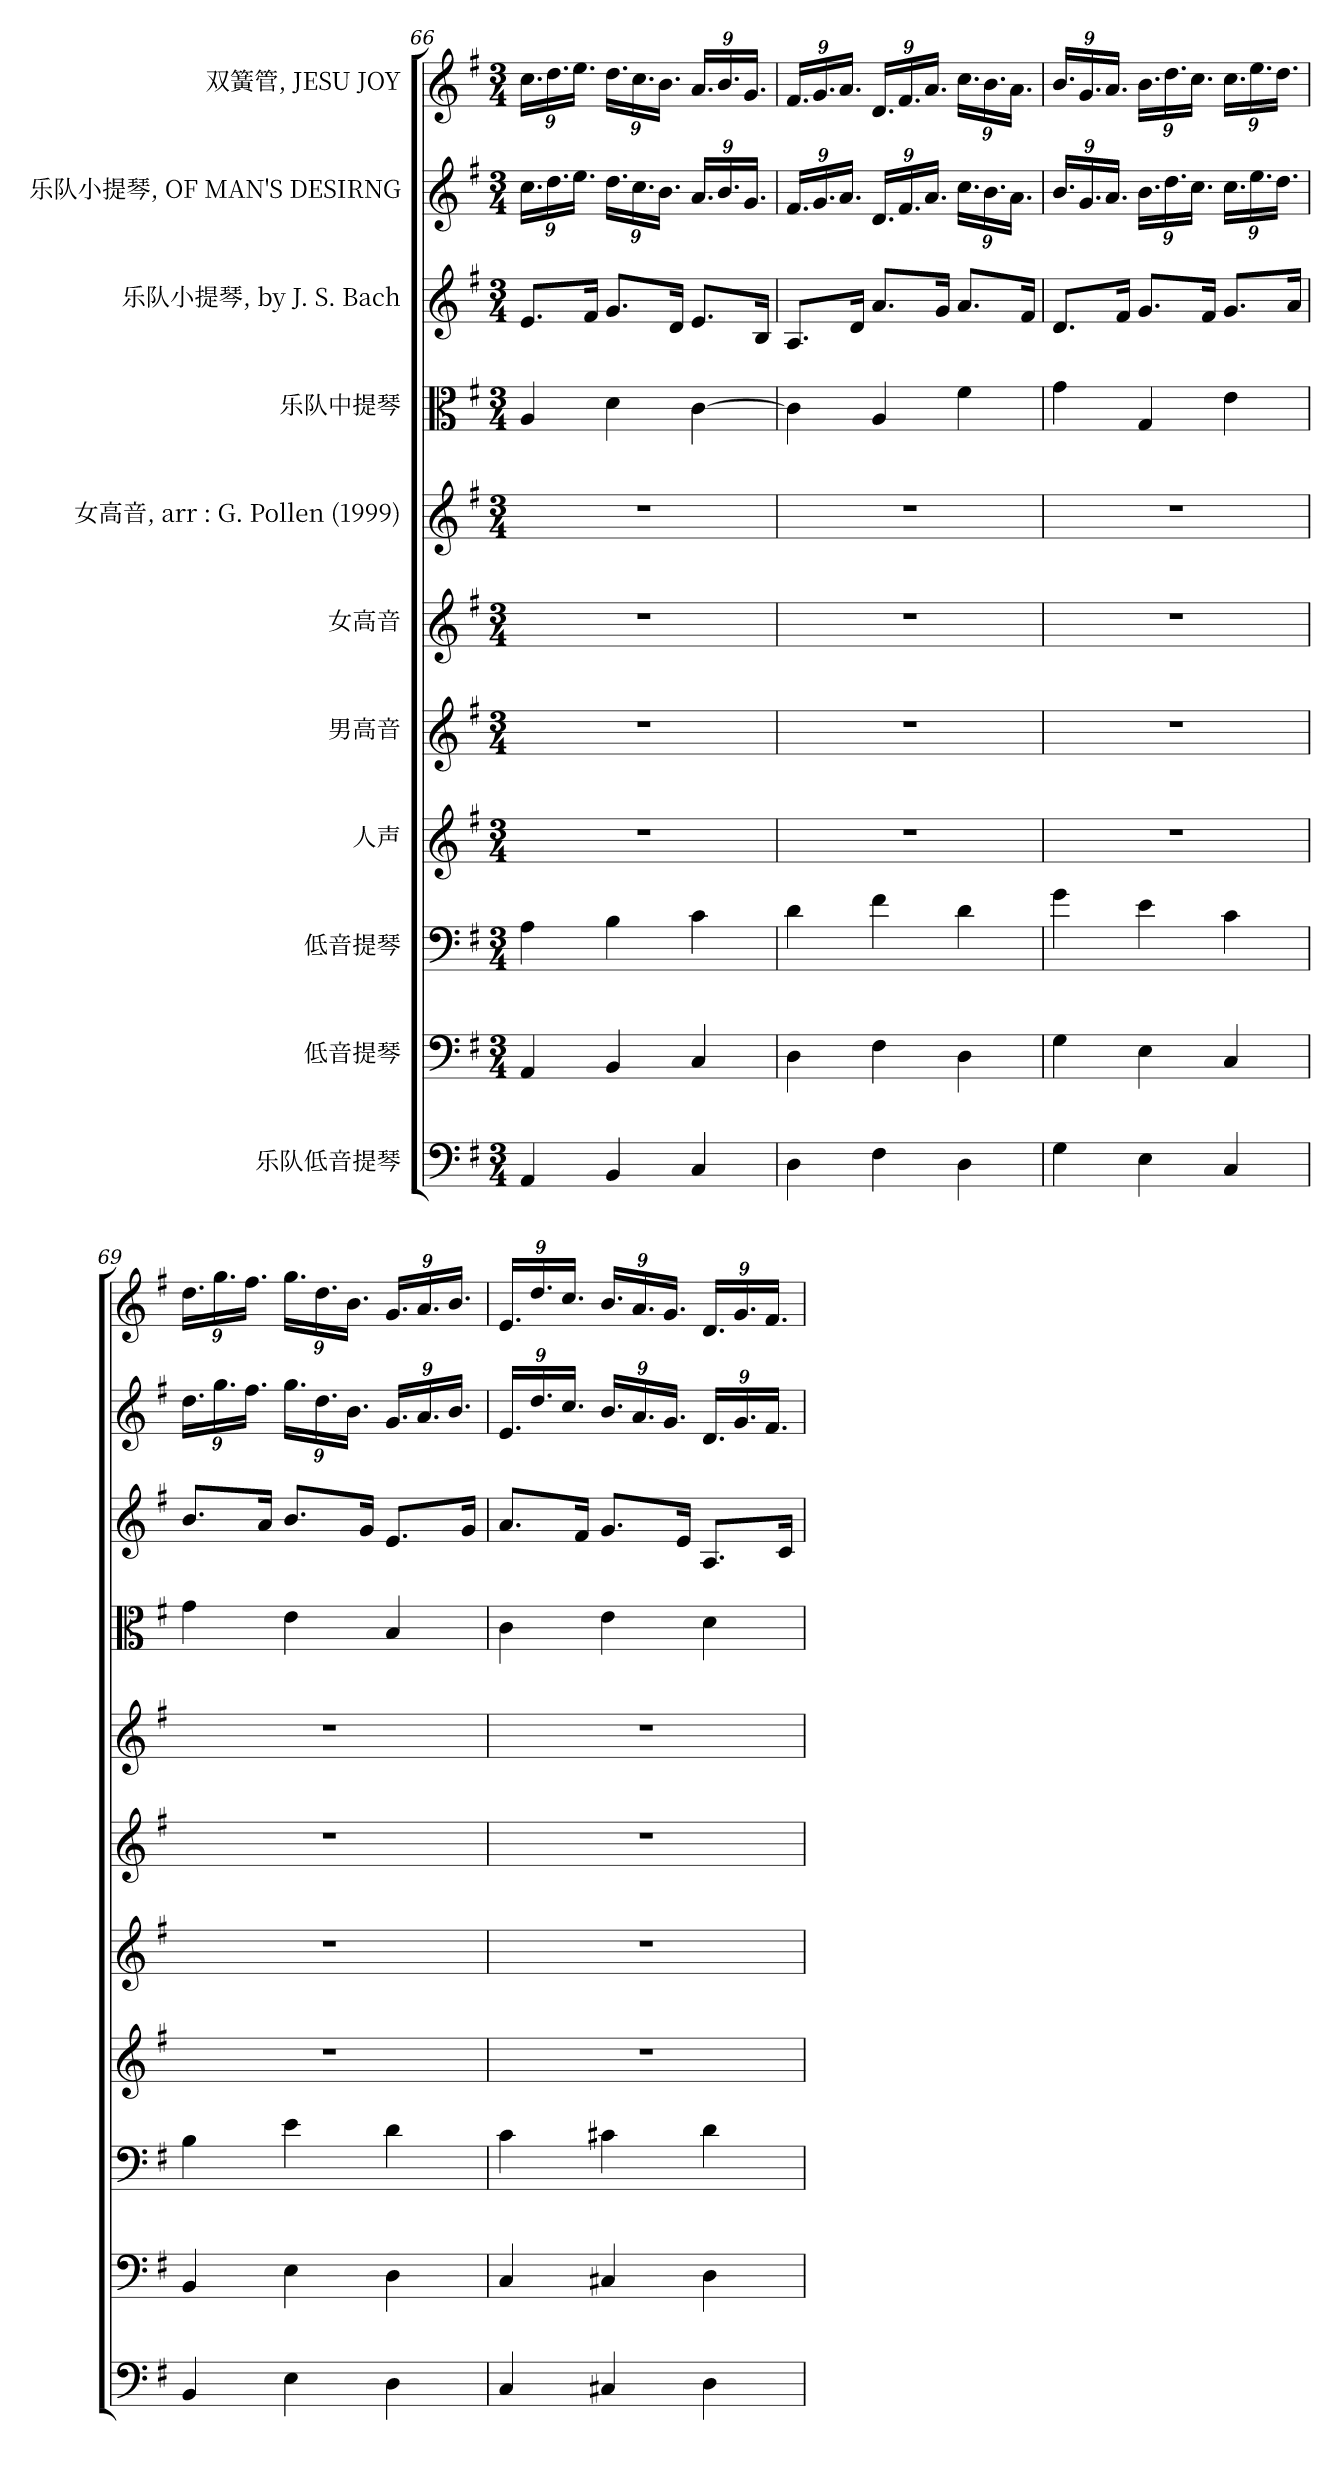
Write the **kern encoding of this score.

**kern	**kern	**kern	**kern	**kern	**kern	**kern	**kern	**kern	**kern	**kern
*part11	*part10	*part9	*part8	*part7	*part6	*part5	*part4	*part3	*part2	*part1
*staff11	*staff10	*staff9	*staff8	*staff7	*staff6	*staff5	*staff4	*staff3	*staff2	*staff1
*I"乐队低音提琴	*I"低音提琴	*I"低音提琴	*I"人声	*I"男高音	*I"女高音	*I"女高音, arr : G. Pollen (1999)	*I"乐队中提琴	*I"乐队小提琴, by J. S. Bach	*I"乐队小提琴, OF MAN'S DESIRNG	*I"双簧管, JESU JOY
*clefF4	*clefF4	*clefF4	*clefG2	*clefG2	*clefG2	*clefG2	*clefC3	*clefG2	*clefG2	*clefG2
*ITrd7c12	*ITrd7c12	*ITrd7c12	*	*	*	*	*	*	*	*
*k[f#]	*k[f#]	*k[f#]	*k[f#]	*k[f#]	*k[f#]	*k[f#]	*k[f#]	*k[f#]	*k[f#]	*k[f#]
*M3/4	*M3/4	*M3/4	*M3/4	*M3/4	*M3/4	*M3/4	*M3/4	*M3/4	*M3/4	*M3/4
*	*	*	*	*	*	*	*	*	*Xbrackettup	*Xbrackettup
=66	=66	=66	=66	=66	=66	=66	=66	=66	=66	=66
4AAA/	4AAA/	4AA\	2.r	2.r	2.r	2.r	4A/	8.e/L	18.cc\LL	18.cc\LL
.	.	.	.	.	.	.	.	.	18.dd\	18.dd\
.	.	.	.	.	.	.	.	.	18.ee\JJ	18.ee\JJ
.	.	.	.	.	.	.	.	16f#/Jk	.	.
4BBB/	4BBB/	4BB\	.	.	.	.	4d\	8.g/L	18.dd\LL	18.dd\LL
.	.	.	.	.	.	.	.	.	18.cc\	18.cc\
.	.	.	.	.	.	.	.	.	18.b\JJ	18.b\JJ
.	.	.	.	.	.	.	.	16d/Jk	.	.
4CC/	4CC/	4C\	.	.	.	.	[4c\	8.e/L	18.a/LL	18.a/LL
.	.	.	.	.	.	.	.	.	18.b/	18.b/
.	.	.	.	.	.	.	.	.	18.g/JJ	18.g/JJ
.	.	.	.	.	.	.	.	16B/Jk	.	.
!!LO:PB:g=z
=67	=67	=67	=67	=67	=67	=67	=67	=67	=67	=67
4DD\	4DD\	4D\	2.r	2.r	2.r	2.r	4c\]	8.A/L	18.f#/LL	18.f#/LL
.	.	.	.	.	.	.	.	.	18.g/	18.g/
.	.	.	.	.	.	.	.	.	18.a/JJ	18.a/JJ
.	.	.	.	.	.	.	.	16d/Jk	.	.
4FF#\	4FF#\	4F#\	.	.	.	.	4A/	8.a/L	18.d/LL	18.d/LL
.	.	.	.	.	.	.	.	.	18.f#/	18.f#/
.	.	.	.	.	.	.	.	.	18.a/JJ	18.a/JJ
.	.	.	.	.	.	.	.	16g/Jk	.	.
4DD\	4DD\	4D\	.	.	.	.	4f#\	8.a/L	18.cc\LL	18.cc\LL
.	.	.	.	.	.	.	.	.	18.b\	18.b\
.	.	.	.	.	.	.	.	.	18.a\JJ	18.a\JJ
.	.	.	.	.	.	.	.	16f#/Jk	.	.
=68	=68	=68	=68	=68	=68	=68	=68	=68	=68	=68
4GG\	4GG\	4G\	2.r	2.r	2.r	2.r	4g\	8.d/L	18.b/LL	18.b/LL
.	.	.	.	.	.	.	.	.	18.g/	18.g/
.	.	.	.	.	.	.	.	.	18.a/JJ	18.a/JJ
.	.	.	.	.	.	.	.	16f#/Jk	.	.
4EE\	4EE\	4E\	.	.	.	.	4G/	8.g/L	18.b\LL	18.b\LL
.	.	.	.	.	.	.	.	.	18.dd\	18.dd\
.	.	.	.	.	.	.	.	.	18.cc\JJ	18.cc\JJ
.	.	.	.	.	.	.	.	16f#/Jk	.	.
4CC/	4CC/	4C\	.	.	.	.	4e\	8.g/L	18.cc\LL	18.cc\LL
.	.	.	.	.	.	.	.	.	18.ee\	18.ee\
.	.	.	.	.	.	.	.	.	18.dd\JJ	18.dd\JJ
.	.	.	.	.	.	.	.	16a/Jk	.	.
=69	=69	=69	=69	=69	=69	=69	=69	=69	=69	=69
4BBB/	4BBB/	4BB\	2.r	2.r	2.r	2.r	4g\	8.b/L	18.dd\LL	18.dd\LL
.	.	.	.	.	.	.	.	.	18.gg\	18.gg\
.	.	.	.	.	.	.	.	.	18.ff#\JJ	18.ff#\JJ
.	.	.	.	.	.	.	.	16a/Jk	.	.
4EE\	4EE\	4E\	.	.	.	.	4e\	8.b/L	18.gg\LL	18.gg\LL
.	.	.	.	.	.	.	.	.	18.dd\	18.dd\
.	.	.	.	.	.	.	.	.	18.b\JJ	18.b\JJ
.	.	.	.	.	.	.	.	16g/Jk	.	.
4DD\	4DD\	4D\	.	.	.	.	4B/	8.e/L	18.g/LL	18.g/LL
.	.	.	.	.	.	.	.	.	18.a/	18.a/
.	.	.	.	.	.	.	.	.	18.b/JJ	18.b/JJ
.	.	.	.	.	.	.	.	16g/Jk	.	.
!!LO:PB:g=z
=70	=70	=70	=70	=70	=70	=70	=70	=70	=70	=70
*	*	*	*	*	*	*	*	*	*	*MM60
4CC/	4CC/	4C\	2.r	2.r	2.r	2.r	4c\	8.a/L	18.e/LL	18.e/LL
.	.	.	.	.	.	.	.	.	18.dd/	18.dd/
.	.	.	.	.	.	.	.	.	18.cc/JJ	18.cc/JJ
.	.	.	.	.	.	.	.	16f#/Jk	.	.
*	*	*	*	*	*	*	*	*	*	*MM45
4CC#X/	4CC#X/	4C#X\	.	.	.	.	4e\	8.g/L	18.b/LL	18.b/LL
.	.	.	.	.	.	.	.	.	18.a/	18.a/
.	.	.	.	.	.	.	.	.	18.g/JJ	18.g/JJ
.	.	.	.	.	.	.	.	16e/Jk	.	.
*	*	*	*	*	*	*	*	*	*	*MM40
4DD\	4DD\	4D\	.	.	.	.	4d\	8.A/L	18.d/LL	18.d/LL
.	.	.	.	.	.	.	.	.	18.g/	18.g/
.	.	.	.	.	.	.	.	.	18.f#/JJ	18.f#/JJ
.	.	.	.	.	.	.	.	16c/Jk	.	.
=	=	=	=	=	=	=	=	=	=	=
*-	*-	*-	*-	*-	*-	*-	*-	*-	*-	*-
